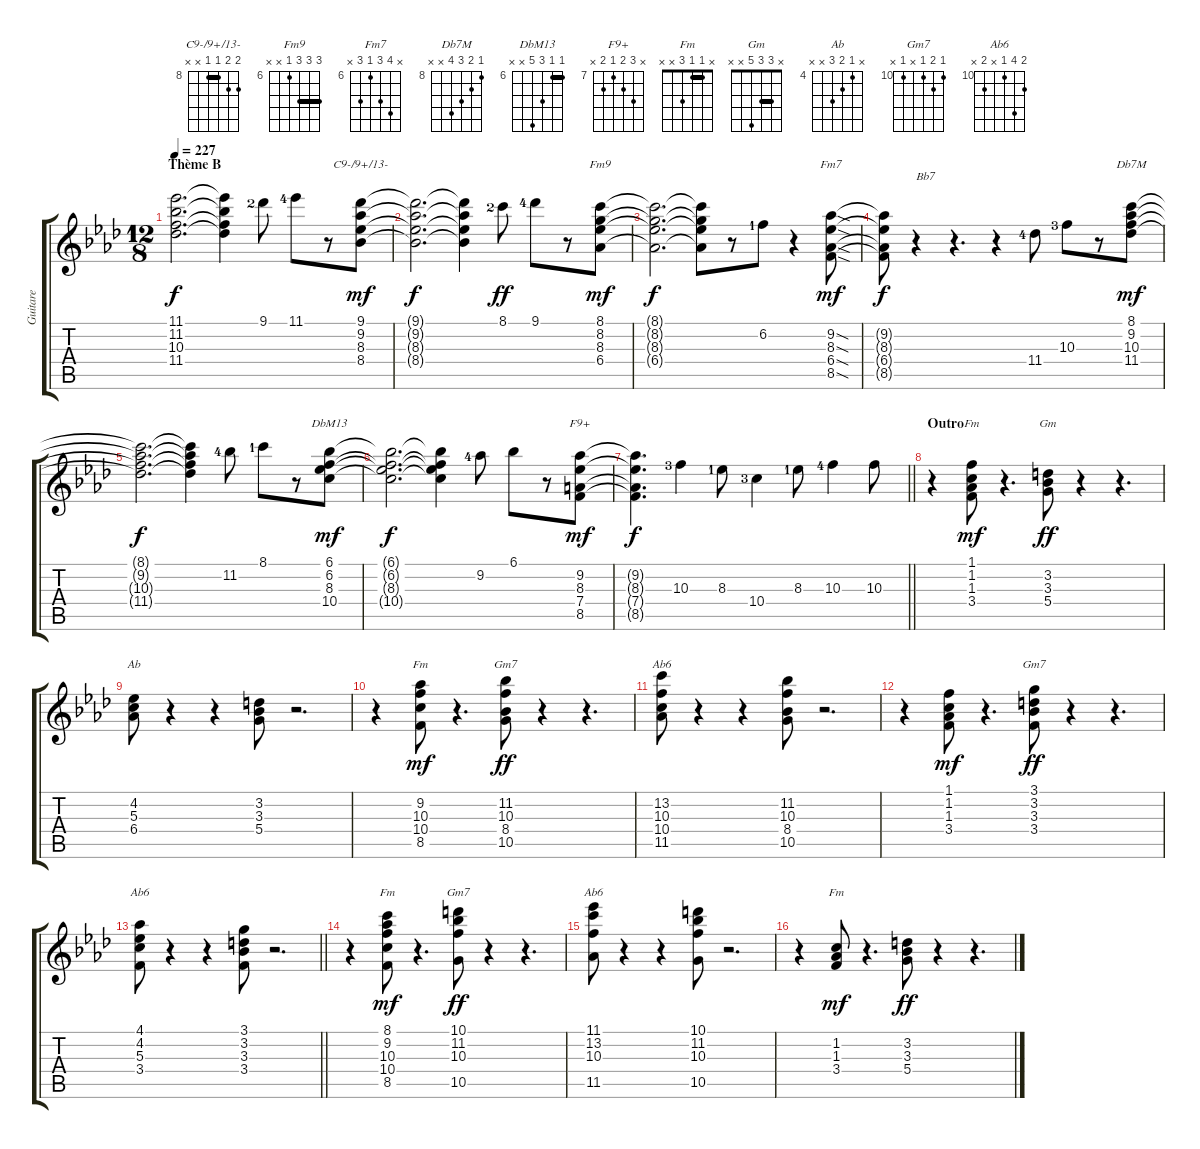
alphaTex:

\track ("Guitare" "Guitare") {instrument electricguitarjazz}
\staff {score tabs}
\tuning (E4 B3 G3 D3 A2 E2) {hide}
\chord ("C9-/9+/13-" 9 9 8 8 x x) {firstfret 8 barre 8}
\chord ("Fm9" 8 8 8 6 x x) {firstfret 6 barre 8}
\chord ("Fm7" x 9 8 6 8 x) {firstfret 6}
\chord ("Db7M" 8 9 10 11 x x) {firstfret 8}
\chord ("DbM13" 6 6 8 10 x x) {firstfret 6 barre 6}
\chord ("F9+" x 9 8 7 8 x) {firstfret 7}
\chord ("Fm" 1 1 1 3 x x) {barre 1}
\chord ("Gm" x 3 3 5 x x) {barre 3}
\chord ("Ab" x 4 5 6 x x) {firstfret 4}
\chord ("Fm" x 9 10 10 8 x) {firstfret 8}
\chord ("Gm7" x 11 10 8 10 x) {firstfret 8}
\chord ("Ab6" x 13 10 10 11 x) {firstfret 10 barre 10}
\chord ("Gm7" 3 3 3 3 x x) {barre 3}
\chord ("Ab6" 4 4 5 3 x x)
\chord ("Fm" 8 9 10 10 8 x) {firstfret 8 barre 8}
\chord ("Gm7" 10 11 10 x 10 x) {firstfret 10}
\chord ("Ab6" 11 13 10 x 11 x) {firstfret 10}
\chord ("Fm" x 1 1 3 x x) {barre 1}
\ts (12 8)
\section ("" "Thème B")
\tempo 227
\clef g2
\ks fminor
(11.1{t} 11.2{t} 10.3{t} 11.4{t}).2{d dy f volume 12 balance 4 instrument electricguitarjazz} (11.1{t} 11.2{t} 10.3{t} 11.4{t}).4 9.1{lf 3}.8 11.1{lf 5}.8 r.8 (9.1 9.2 8.3 8.4).8{ch "C9-/9+/13-" dy mf} |
(9.1{t} 9.2{t} 8.3{t} 8.4{t}).2{d dy f} (9.1{t} 9.2{t} 8.3{t} 8.4{t}).4 8.1{lf 3}.8{dy ff} 9.1{lf 5}.8 r.8 (8.1 8.2 8.3 6.4).8{ch "Fm9" dy mf} |
(8.1{t} 8.2{t} 8.3{t} 6.4{t}).2{d dy f} (8.1{t} 8.2{t} 8.3{t} 6.4{t}).8 r.8 6.2{lf 2}.8 r.4 (9.2{sod} 8.3{sod} 6.4{sod} 8.5{sod}).8{ch "Fm7" dy mf} |
(9.2{t} 8.3{t} 6.4{t} 8.5{t}).8{dy f} r.4{txt "Bb7"} r.4{d} r.4 11.4{lf 5}.8 10.3{lf 4}.8 r.8 (8.1 9.2 10.3 11.4).8{ch "Db7M" dy mf} |
(8.1{t} 9.2{t} 10.3{t} 11.4{t}).2{d dy f} (8.1{t} 9.2{t} 10.3{t} 11.4{t}).4 11.2{lf 5}.8 8.1{lf 2}.8 r.8 (6.1 6.2 8.3 10.4).8{ch "DbM13" dy mf} |
(6.1{t} 6.2{t} 8.3{t} 10.4{t}).2{d dy f} (6.1{t} 6.2{t} 8.3{t} 10.4{t}).4 9.2{lf 5}.8 6.1.8 r.8 (9.2 8.3 7.4 8.5).8{ch "F9+" dy mf} |
\barLineRight lightlight
(9.2{t} 8.3{t} 7.4{t} 8.5{t}).4{d dy f} 10.3{lf 4}.4 8.3{lf 2}.8 10.4{lf 4}.4 8.3{lf 2}.8 10.3{lf 5}.4 10.3.8 |
\section ("" "Outro")
r.4{volume 8 balance 4 instrument electricguitarjazz} (1.1 1.2 1.3 3.4).8{ch "Fm" dy mf} r.4{d} (3.2 3.3 5.4).8{ch "Gm" dy ff} r.4 r.4{d} |
(4.2 5.3 6.4).8{ch "Ab"} r.4 r.4 (3.2 3.3 5.4).8 r.2{d} |
r.4 (9.2 10.3 10.4 8.5).8{ch "Fm" dy mf} r.4{d} (11.2 10.3 8.4 10.5).8{ch "Gm7" dy ff} r.4 r.4{d} |
(13.2 10.3 10.4 11.5).8{ch "Ab6"} r.4 r.4 (11.2 10.3 8.4 10.5).8 r.2{d} |
r.4 (1.1 1.2 1.3 3.4).8{dy mf} r.4{d} (3.1 3.2 3.3 3.4).8{ch "Gm7" dy ff} r.4 r.4{d} |
\barLineRight lightlight
(4.1 4.2 5.3 3.4).8{ch "Ab6"} r.4 r.4 (3.1 3.2 3.3 3.4).8 r.2{d} |
r.4{volume 6 balance 4 instrument electricguitarjazz} (8.1 9.2 10.3 10.4 8.5).8{ch "Fm" dy mf} r.4{d} (10.1 11.2 10.3 10.5).8{ch "Gm7" dy ff} r.4 r.4{d} |
(11.1 13.2 10.3 11.5).8{ch "Ab6"} r.4 r.4 (10.1 11.2 10.3 10.5).8 r.2{d} |
r.4 (1.2 1.3 3.4).8{ch "Fm" dy mf} r.4{d} (3.2 3.3 5.4).8{dy ff} r.4 r.4{d}
